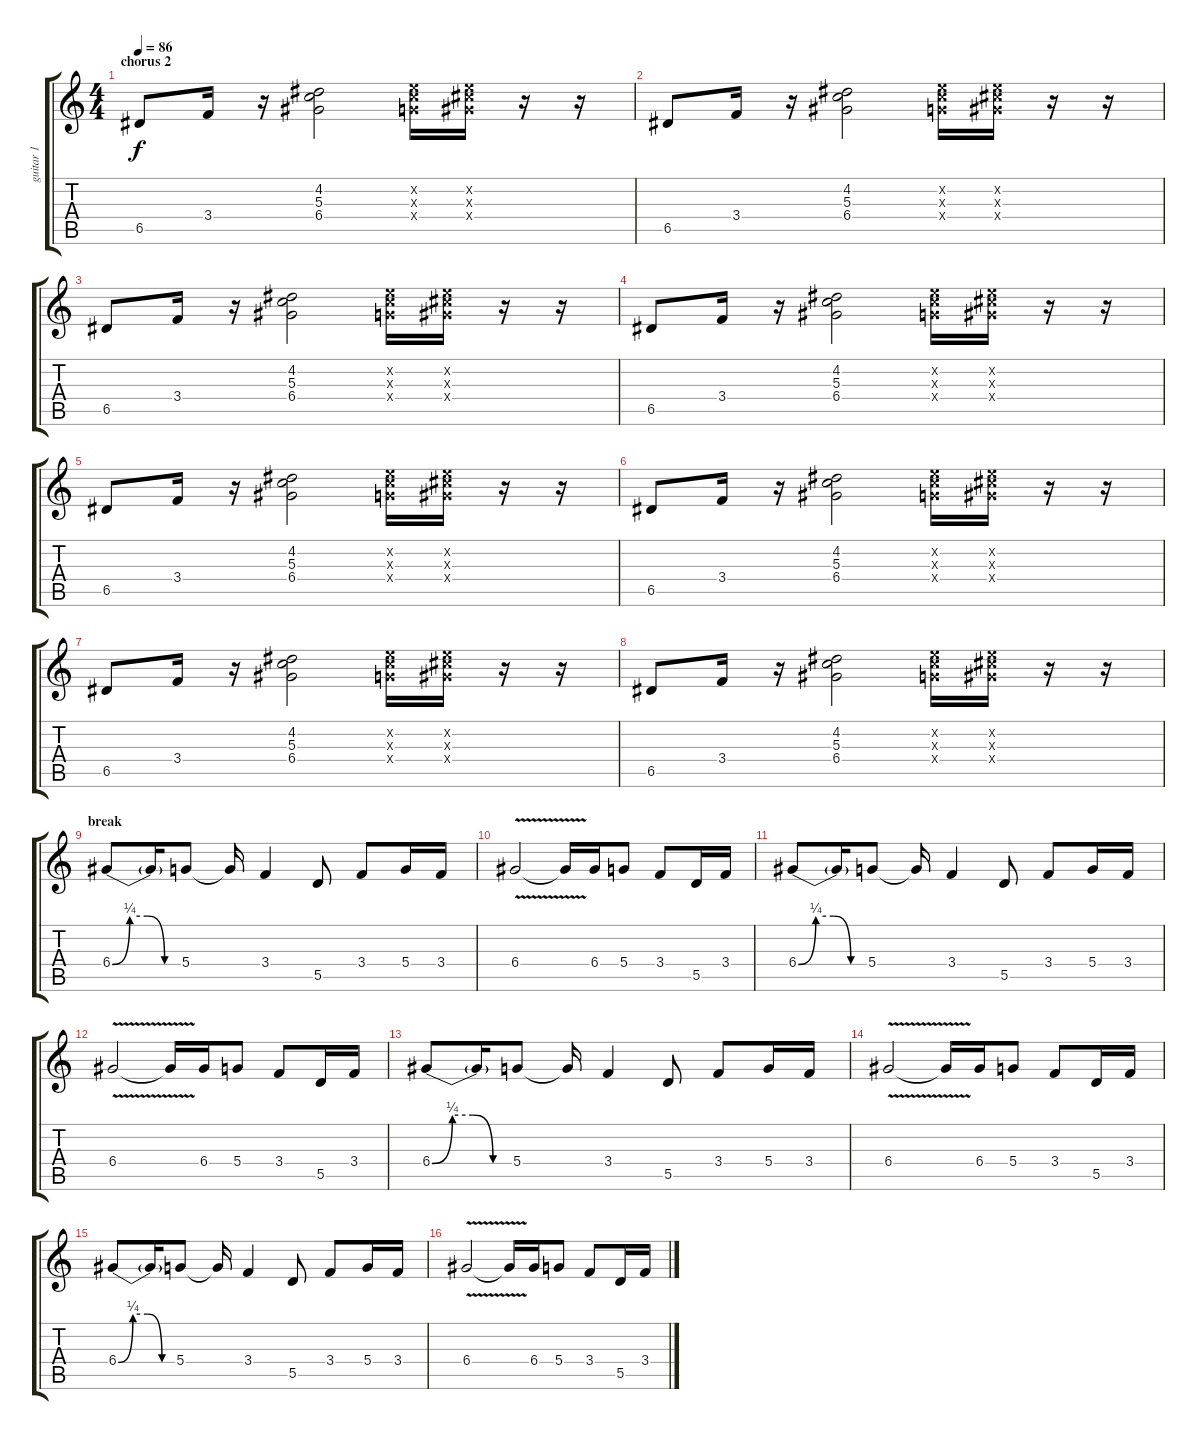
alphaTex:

\track ("guitar 1" "guitar 1") {instrument electricguitarjazz}
\staff {score tabs}
\tuning (E4 B3 G3 D3 A2 E2) {hide}
\ts (4 4)
\section ("" "chorus 2")
\tempo 86
\clef g2
\ks c
6.5.8{dy f volume 7} 3.4.16 r.16 (4.2 5.3 6.4).2 (5.2{x} 5.3{x} 5.4{x}).16 (5.2{x} 6.3{x} 6.4{x}).16 r.16 r.16 |
6.5.8 3.4.16 r.16 (4.2 5.3 6.4).2 (5.2{x} 5.3{x} 5.4{x}).16 (5.2{x} 6.3{x} 6.4{x}).16 r.16 r.16 |
6.5.8 3.4.16 r.16 (4.2 5.3 6.4).2 (5.2{x} 5.3{x} 5.4{x}).16 (5.2{x} 6.3{x} 6.4{x}).16 r.16 r.16 |
6.5.8 3.4.16 r.16 (4.2 5.3 6.4).2 (5.2{x} 5.3{x} 5.4{x}).16 (5.2{x} 6.3{x} 6.4{x}).16 r.16 r.16 |
6.5.8 3.4.16 r.16 (4.2 5.3 6.4).2 (5.2{x} 5.3{x} 5.4{x}).16 (5.2{x} 6.3{x} 6.4{x}).16 r.16 r.16 |
6.5.8 3.4.16 r.16 (4.2 5.3 6.4).2 (5.2{x} 5.3{x} 5.4{x}).16 (5.2{x} 6.3{x} 6.4{x}).16 r.16 r.16 |
6.5.8 3.4.16 r.16 (4.2 5.3 6.4).2 (5.2{x} 5.3{x} 5.4{x}).16 (5.2{x} 6.3{x} 6.4{x}).16 r.16 r.16 |
6.5.8 3.4.16 r.16 (4.2 5.3 6.4).2 (5.2{x} 5.3{x} 5.4{x}).16 (5.2{x} 6.3{x} 6.4{x}).16 r.16 r.16 |
\section ("" "break")
6.4{be (custom 0 0 15 1 30 1 45 0 60 0)}.8{volume 12 balance 8 instrument electricguitarjazz} 6.4{t}.16 5.4.8 5.4{t}.16 3.4.4 5.5.8 3.4.8 5.4.16 3.4.16 |
6.4{v}.2 6.4{t}.16 6.4.16 5.4.8 3.4.8 5.5.16 3.4.16 |
6.4{be (custom 0 0 15 1 30 1 45 0 60 0)}.8 6.4{t}.16 5.4.8 5.4{t}.16 3.4.4 5.5.8 3.4.8 5.4.16 3.4.16 |
6.4{v}.2 6.4{t}.16 6.4.16 5.4.8 3.4.8 5.5.16 3.4.16 |
6.4{be (custom 0 0 15 1 30 1 45 0 60 0)}.8 6.4{t}.16 5.4.8 5.4{t}.16 3.4.4 5.5.8 3.4.8 5.4.16 3.4.16 |
6.4{v}.2 6.4{t}.16 6.4.16 5.4.8 3.4.8 5.5.16 3.4.16 |
6.4{be (custom 0 0 15 1 30 1 45 0 60 0)}.8 6.4{t}.16 5.4.8 5.4{t}.16 3.4.4 5.5.8 3.4.8 5.4.16 3.4.16 |
6.4{v}.2 6.4{t}.16 6.4.16 5.4.8 3.4.8 5.5.16 3.4.16
